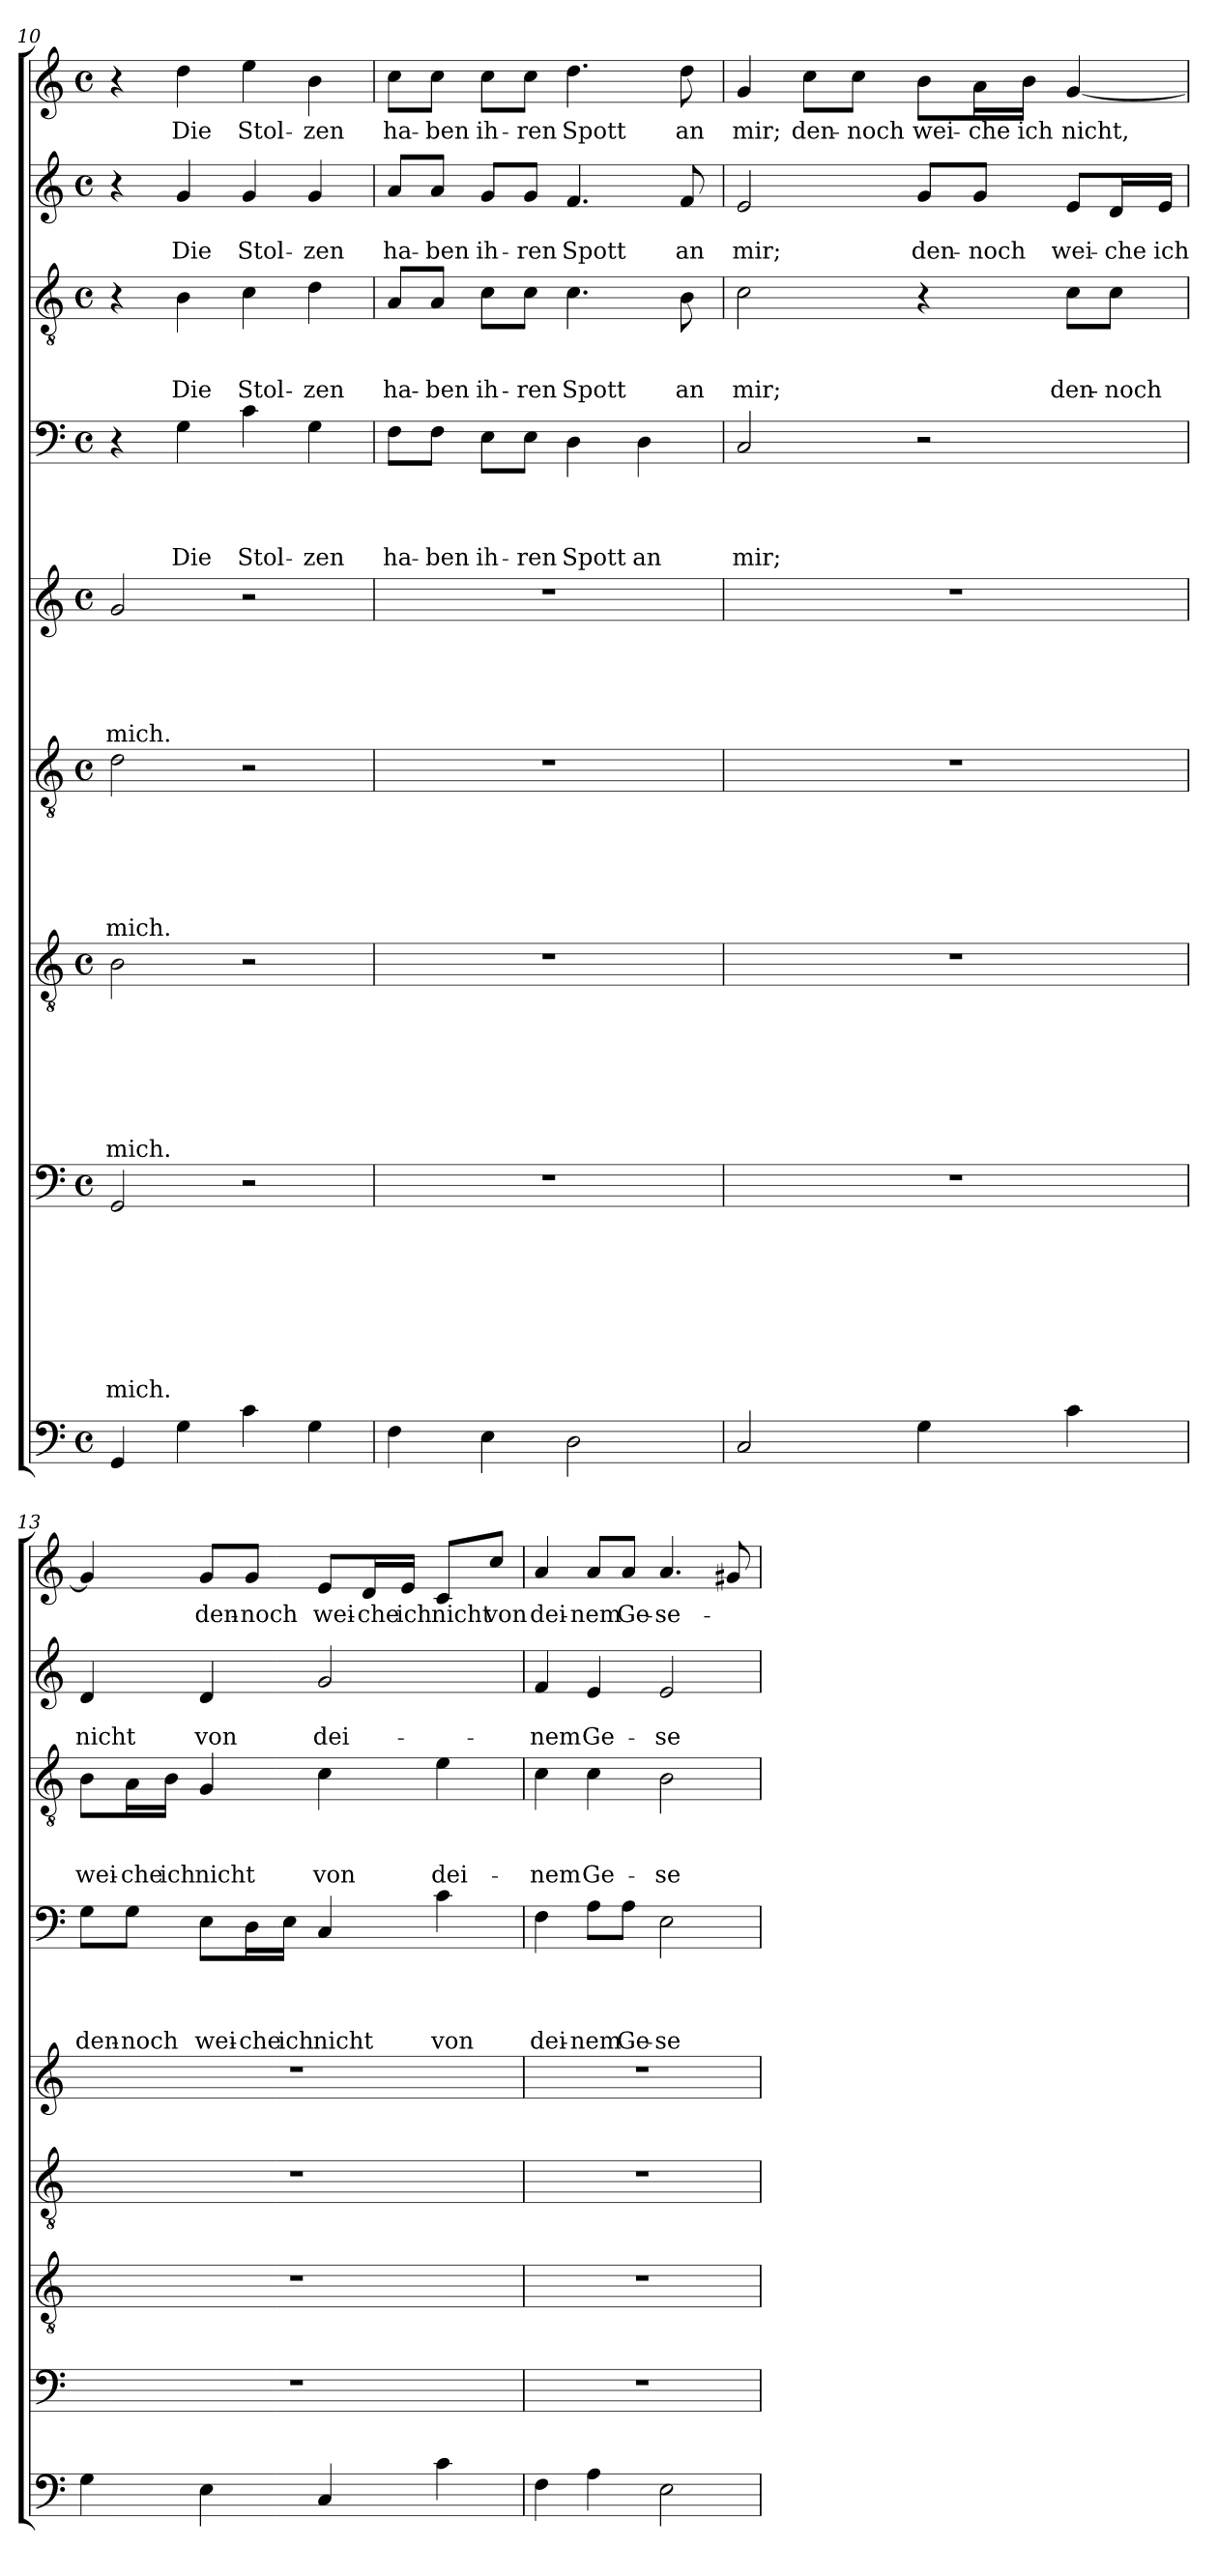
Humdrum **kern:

**kern	**kern	**text	**text	**text	**text	**text	**text	**text	**text	**kern	**text	**text	**text	**text	**text	**text	**text	**kern	**text	**text	**text	**text	**text	**text	**kern	**text	**text	**text	**text	**text	**kern	**text	**text	**text	**text	**kern	**text	**text	**text	**kern	**text	**text	**kern	**text
*part9	*part8	*part8	*part8	*part8	*part8	*part8	*part8	*part8	*part8	*part7	*part7	*part7	*part7	*part7	*part7	*part7	*part7	*part6	*part6	*part6	*part6	*part6	*part6	*part6	*part5	*part5	*part5	*part5	*part5	*part5	*part4	*part4	*part4	*part4	*part4	*part3	*part3	*part3	*part3	*part2	*part2	*part2	*part1	*part1
*staff9	*staff8	*staff8	*staff8	*staff8	*staff8	*staff8	*staff8	*staff8	*staff8	*staff7	*staff7	*staff7	*staff7	*staff7	*staff7	*staff7	*staff7	*staff6	*staff6	*staff6	*staff6	*staff6	*staff6	*staff6	*staff5	*staff5	*staff5	*staff5	*staff5	*staff5	*staff4	*staff4	*staff4	*staff4	*staff4	*staff3	*staff3	*staff3	*staff3	*staff2	*staff2	*staff2	*staff1	*staff1
*clefF4	*clefF4	*	*	*	*	*	*	*	*	*clefGv2	*	*	*	*	*	*	*	*clefGv2	*	*	*	*	*	*	*clefG2	*	*	*	*	*	*clefF4	*	*	*	*	*clefGv2	*	*	*	*clefG2	*	*	*clefG2	*
*k[]	*k[]	*	*	*	*	*	*	*	*	*k[]	*	*	*	*	*	*	*	*k[]	*	*	*	*	*	*	*k[]	*	*	*	*	*	*k[]	*	*	*	*	*k[]	*	*	*	*k[]	*	*	*k[]	*
*C:	*C:	*	*	*	*	*	*	*	*	*C:	*	*	*	*	*	*	*	*C:	*	*	*	*	*	*	*C:	*	*	*	*	*	*C:	*	*	*	*	*C:	*	*	*	*C:	*	*	*C:	*
*M4/4	*M4/4	*	*	*	*	*	*	*	*	*M4/4	*	*	*	*	*	*	*	*M4/4	*	*	*	*	*	*	*M4/4	*	*	*	*	*	*M4/4	*	*	*	*	*M4/4	*	*	*	*M4/4	*	*	*M4/4	*
*met(c)	*met(c)	*	*	*	*	*	*	*	*	*met(c)	*	*	*	*	*	*	*	*met(c)	*	*	*	*	*	*	*met(c)	*	*	*	*	*	*met(c)	*	*	*	*	*met(c)	*	*	*	*met(c)	*	*	*met(c)	*
=10	=10	=10	=10	=10	=10	=10	=10	=10	=10	=10	=10	=10	=10	=10	=10	=10	=10	=10	=10	=10	=10	=10	=10	=10	=10	=10	=10	=10	=10	=10	=10	=10	=10	=10	=10	=10	=10	=10	=10	=10	=10	=10	=10	=10
!	!	!	!	!	!	!	!	!	!LO:LY:b	!	!	!	!	!	!	!	!LO:LY:b	!	!	!	!	!	!	!LO:LY:b	!	!	!	!	!	!LO:LY:b	!	!	!	!	!	!	!	!	!	!	!	!	!	!
4GG/	2GG/	.	.	.	.	.	.	.	mich.	2B\	.	.	.	.	.	.	mich.	2d\	.	.	.	.	.	mich.	2g/	.	.	.	.	mich.	4r	.	.	.	.	4r	.	.	.	4r	.	.	4r	.
!	!	!	!	!	!	!	!	!	!	!	!	!	!	!	!	!	!	!	!	!	!	!	!	!	!	!	!	!	!	!	!	!	!	!	!LO:LY:b	!	!	!	!LO:LY:b	!	!	!LO:LY:b	!	!LO:LY:b
4G\	.	.	.	.	.	.	.	.	.	.	.	.	.	.	.	.	.	.	.	.	.	.	.	.	.	.	.	.	.	.	4G\	.	.	.	Die	4B\	.	.	Die	4g/	.	Die	4dd\	Die
!	!	!	!	!	!	!	!	!	!	!	!	!	!	!	!	!	!	!	!	!	!	!	!	!	!	!	!	!	!	!	!	!	!	!	!LO:LY:b	!	!	!	!LO:LY:b	!	!	!LO:LY:b	!	!LO:LY:b
4c\	2r	.	.	.	.	.	.	.	.	2r	.	.	.	.	.	.	.	2r	.	.	.	.	.	.	2r	.	.	.	.	.	4c\	.	.	.	Stol-	4c\	.	.	Stol-	4g/	.	Stol-	4ee\	Stol-
!	!	!	!	!	!	!	!	!	!	!	!	!	!	!	!	!	!	!	!	!	!	!	!	!	!	!	!	!	!	!	!	!	!	!	!LO:LY:b	!	!	!	!LO:LY:b	!	!	!LO:LY:b	!	!LO:LY:b
4G\	.	.	.	.	.	.	.	.	.	.	.	.	.	.	.	.	.	.	.	.	.	.	.	.	.	.	.	.	.	.	4G\	.	.	.	-zen	4d\	.	.	-zen	4g/	.	-zen	4b\	-zen
=11	=11	=11	=11	=11	=11	=11	=11	=11	=11	=11	=11	=11	=11	=11	=11	=11	=11	=11	=11	=11	=11	=11	=11	=11	=11	=11	=11	=11	=11	=11	=11	=11	=11	=11	=11	=11	=11	=11	=11	=11	=11	=11	=11	=11
!	!	!	!	!	!	!	!	!	!	!	!	!	!	!	!	!	!	!	!	!	!	!	!	!	!	!	!	!	!	!	!	!	!	!	!LO:LY:b	!	!	!	!LO:LY:b	!	!	!LO:LY:b	!	!LO:LY:b
4F\	1r	.	.	.	.	.	.	.	.	1r	.	.	.	.	.	.	.	1r	.	.	.	.	.	.	1r	.	.	.	.	.	8F\L	.	.	.	ha-	8A/L	.	.	ha-	8a/L	.	ha-	8cc\L	ha-
!	!	!	!	!	!	!	!	!	!	!	!	!	!	!	!	!	!	!	!	!	!	!	!	!	!	!	!	!	!	!	!	!	!	!	!LO:LY:b	!	!	!	!LO:LY:b	!	!	!LO:LY:b	!	!LO:LY:b
.	.	.	.	.	.	.	.	.	.	.	.	.	.	.	.	.	.	.	.	.	.	.	.	.	.	.	.	.	.	.	8F\J	.	.	.	-ben	8A/J	.	.	-ben	8a/J	.	-ben	8cc\J	-ben
!	!	!	!	!	!	!	!	!	!	!	!	!	!	!	!	!	!	!	!	!	!	!	!	!	!	!	!	!	!	!	!	!	!	!	!LO:LY:b	!	!	!	!LO:LY:b	!	!	!LO:LY:b	!	!LO:LY:b
4E\	.	.	.	.	.	.	.	.	.	.	.	.	.	.	.	.	.	.	.	.	.	.	.	.	.	.	.	.	.	.	8E\L	.	.	.	ih-	8c\L	.	.	ih-	8g/L	.	ih-	8cc\L	ih-
!	!	!	!	!	!	!	!	!	!	!	!	!	!	!	!	!	!	!	!	!	!	!	!	!	!	!	!	!	!	!	!	!	!	!	!LO:LY:b	!	!	!	!LO:LY:b	!	!	!LO:LY:b	!	!LO:LY:b
.	.	.	.	.	.	.	.	.	.	.	.	.	.	.	.	.	.	.	.	.	.	.	.	.	.	.	.	.	.	.	8E\J	.	.	.	-ren	8c\J	.	.	-ren	8g/J	.	-ren	8cc\J	-ren
!	!	!	!	!	!	!	!	!	!	!	!	!	!	!	!	!	!	!	!	!	!	!	!	!	!	!	!	!	!	!	!	!	!	!	!LO:LY:b	!	!	!	!LO:LY:b	!	!	!LO:LY:b	!	!LO:LY:b
2D\	.	.	.	.	.	.	.	.	.	.	.	.	.	.	.	.	.	.	.	.	.	.	.	.	.	.	.	.	.	.	4D\	.	.	.	Spott	4.c\	.	.	Spott	4.f/	.	Spott	4.dd\	Spott
!	!	!	!	!	!	!	!	!	!	!	!	!	!	!	!	!	!	!	!	!	!	!	!	!	!	!	!	!	!	!	!	!	!	!	!LO:LY:b	!	!	!	!	!	!	!	!	!
.	.	.	.	.	.	.	.	.	.	.	.	.	.	.	.	.	.	.	.	.	.	.	.	.	.	.	.	.	.	.	4D\	.	.	.	an	.	.	.	.	.	.	.	.	.
!	!	!	!	!	!	!	!	!	!	!	!	!	!	!	!	!	!	!	!	!	!	!	!	!	!	!	!	!	!	!	!	!	!	!	!	!	!	!	!LO:LY:b	!	!	!LO:LY:b	!	!LO:LY:b
.	.	.	.	.	.	.	.	.	.	.	.	.	.	.	.	.	.	.	.	.	.	.	.	.	.	.	.	.	.	.	.	.	.	.	.	8B\	.	.	an	8f/	.	an	8dd\	an
=12	=12	=12	=12	=12	=12	=12	=12	=12	=12	=12	=12	=12	=12	=12	=12	=12	=12	=12	=12	=12	=12	=12	=12	=12	=12	=12	=12	=12	=12	=12	=12	=12	=12	=12	=12	=12	=12	=12	=12	=12	=12	=12	=12	=12
!	!	!	!	!	!	!	!	!	!	!	!	!	!	!	!	!	!	!	!	!	!	!	!	!	!	!	!	!	!	!	!	!	!	!	!LO:LY:b	!	!	!	!LO:LY:b	!	!	!LO:LY:b	!	!LO:LY:b
2C/	1r	.	.	.	.	.	.	.	.	1r	.	.	.	.	.	.	.	1r	.	.	.	.	.	.	1r	.	.	.	.	.	2C/	.	.	.	mir;	2c\	.	.	mir;	2e/	.	mir;	4g/	mir;
!	!	!	!	!	!	!	!	!	!	!	!	!	!	!	!	!	!	!	!	!	!	!	!	!	!	!	!	!	!	!	!	!	!	!	!	!	!	!	!	!	!	!	!	!LO:LY:b
.	.	.	.	.	.	.	.	.	.	.	.	.	.	.	.	.	.	.	.	.	.	.	.	.	.	.	.	.	.	.	.	.	.	.	.	.	.	.	.	.	.	.	8cc\L	den-
!	!	!	!	!	!	!	!	!	!	!	!	!	!	!	!	!	!	!	!	!	!	!	!	!	!	!	!	!	!	!	!	!	!	!	!	!	!	!	!	!	!	!	!	!LO:LY:b
.	.	.	.	.	.	.	.	.	.	.	.	.	.	.	.	.	.	.	.	.	.	.	.	.	.	.	.	.	.	.	.	.	.	.	.	.	.	.	.	.	.	.	8cc\J	-noch
!	!	!	!	!	!	!	!	!	!	!	!	!	!	!	!	!	!	!	!	!	!	!	!	!	!	!	!	!	!	!	!	!	!	!	!	!	!	!	!	!	!	!LO:LY:b	!	!LO:LY:b
4G\	.	.	.	.	.	.	.	.	.	.	.	.	.	.	.	.	.	.	.	.	.	.	.	.	.	.	.	.	.	.	2r	.	.	.	.	4r	.	.	.	8g/L	.	den-	8b\L	wei-
!	!	!	!	!	!	!	!	!	!	!	!	!	!	!	!	!	!	!	!	!	!	!	!	!	!	!	!	!	!	!	!	!	!	!	!	!	!	!	!	!	!	!LO:LY:b	!	!LO:LY:b
.	.	.	.	.	.	.	.	.	.	.	.	.	.	.	.	.	.	.	.	.	.	.	.	.	.	.	.	.	.	.	.	.	.	.	.	.	.	.	.	8g/J	.	-noch	16a\L	-che
!	!	!	!	!	!	!	!	!	!	!	!	!	!	!	!	!	!	!	!	!	!	!	!	!	!	!	!	!	!	!	!	!	!	!	!	!	!	!	!	!	!	!	!	!LO:LY:b
.	.	.	.	.	.	.	.	.	.	.	.	.	.	.	.	.	.	.	.	.	.	.	.	.	.	.	.	.	.	.	.	.	.	.	.	.	.	.	.	.	.	.	16b\JJ	ich
!	!	!	!	!	!	!	!	!	!	!	!	!	!	!	!	!	!	!	!	!	!	!	!	!	!	!	!	!	!	!	!	!	!	!	!	!	!	!	!LO:LY:b	!	!	!LO:LY:b	!	!LO:LY:b
4c\	.	.	.	.	.	.	.	.	.	.	.	.	.	.	.	.	.	.	.	.	.	.	.	.	.	.	.	.	.	.	.	.	.	.	.	8c\L	.	.	den-	8e/L	.	wei-	[4g/	nicht,
!	!	!	!	!	!	!	!	!	!	!	!	!	!	!	!	!	!	!	!	!	!	!	!	!	!	!	!	!	!	!	!	!	!	!	!	!	!	!	!LO:LY:b	!	!	!LO:LY:b	!	!
.	.	.	.	.	.	.	.	.	.	.	.	.	.	.	.	.	.	.	.	.	.	.	.	.	.	.	.	.	.	.	.	.	.	.	.	8c\J	.	.	-noch	16d/L	.	-che	.	.
!	!	!	!	!	!	!	!	!	!	!	!	!	!	!	!	!	!	!	!	!	!	!	!	!	!	!	!	!	!	!	!	!	!	!	!	!	!	!	!	!	!	!LO:LY:b	!	!
.	.	.	.	.	.	.	.	.	.	.	.	.	.	.	.	.	.	.	.	.	.	.	.	.	.	.	.	.	.	.	.	.	.	.	.	.	.	.	.	16e/JJ	.	ich	.	.
!!LO:LB:g=z
=13	=13	=13	=13	=13	=13	=13	=13	=13	=13	=13	=13	=13	=13	=13	=13	=13	=13	=13	=13	=13	=13	=13	=13	=13	=13	=13	=13	=13	=13	=13	=13	=13	=13	=13	=13	=13	=13	=13	=13	=13	=13	=13	=13	=13
!	!	!	!	!	!	!	!	!	!	!	!	!	!	!	!	!	!	!	!	!	!	!	!	!	!	!	!	!	!	!	!	!	!	!	!LO:LY:b	!	!	!	!LO:LY:b	!	!	!LO:LY:b	!	!
4G\	1r	.	.	.	.	.	.	.	.	1r	.	.	.	.	.	.	.	1r	.	.	.	.	.	.	1r	.	.	.	.	.	8G\L	.	.	.	den-	8B\L	.	.	wei-	4d/	.	nicht	4g/]	.
!	!	!	!	!	!	!	!	!	!	!	!	!	!	!	!	!	!	!	!	!	!	!	!	!	!	!	!	!	!	!	!	!	!	!	!LO:LY:b	!	!	!	!LO:LY:b	!	!	!	!	!
.	.	.	.	.	.	.	.	.	.	.	.	.	.	.	.	.	.	.	.	.	.	.	.	.	.	.	.	.	.	.	8G\J	.	.	.	-noch	16A\L	.	.	-che	.	.	.	.	.
!	!	!	!	!	!	!	!	!	!	!	!	!	!	!	!	!	!	!	!	!	!	!	!	!	!	!	!	!	!	!	!	!	!	!	!	!	!	!	!LO:LY:b	!	!	!	!	!
.	.	.	.	.	.	.	.	.	.	.	.	.	.	.	.	.	.	.	.	.	.	.	.	.	.	.	.	.	.	.	.	.	.	.	.	16B\JJ	.	.	ich	.	.	.	.	.
!	!	!	!	!	!	!	!	!	!	!	!	!	!	!	!	!	!	!	!	!	!	!	!	!	!	!	!	!	!	!	!	!	!	!	!LO:LY:b	!	!	!	!LO:LY:b	!	!	!LO:LY:b	!	!LO:LY:b
4E\	.	.	.	.	.	.	.	.	.	.	.	.	.	.	.	.	.	.	.	.	.	.	.	.	.	.	.	.	.	.	8E\L	.	.	.	wei-	4G/	.	.	nicht	4d/	.	von	8g/L	den-
!	!	!	!	!	!	!	!	!	!	!	!	!	!	!	!	!	!	!	!	!	!	!	!	!	!	!	!	!	!	!	!	!	!	!	!LO:LY:b	!	!	!	!	!	!	!	!	!LO:LY:b
.	.	.	.	.	.	.	.	.	.	.	.	.	.	.	.	.	.	.	.	.	.	.	.	.	.	.	.	.	.	.	16D\L	.	.	.	-che	.	.	.	.	.	.	.	8g/J	-noch
!	!	!	!	!	!	!	!	!	!	!	!	!	!	!	!	!	!	!	!	!	!	!	!	!	!	!	!	!	!	!	!	!	!	!	!LO:LY:b	!	!	!	!	!	!	!	!	!
.	.	.	.	.	.	.	.	.	.	.	.	.	.	.	.	.	.	.	.	.	.	.	.	.	.	.	.	.	.	.	16E\JJ	.	.	.	ich	.	.	.	.	.	.	.	.	.
!	!	!	!	!	!	!	!	!	!	!	!	!	!	!	!	!	!	!	!	!	!	!	!	!	!	!	!	!	!	!	!	!	!	!	!LO:LY:b	!	!	!	!LO:LY:b	!	!	!LO:LY:b	!	!LO:LY:b
4C/	.	.	.	.	.	.	.	.	.	.	.	.	.	.	.	.	.	.	.	.	.	.	.	.	.	.	.	.	.	.	4C/	.	.	.	nicht	4c\	.	.	von	2g/	.	dei-	8e/L	wei-
!	!	!	!	!	!	!	!	!	!	!	!	!	!	!	!	!	!	!	!	!	!	!	!	!	!	!	!	!	!	!	!	!	!	!	!	!	!	!	!	!	!	!	!	!LO:LY:b
.	.	.	.	.	.	.	.	.	.	.	.	.	.	.	.	.	.	.	.	.	.	.	.	.	.	.	.	.	.	.	.	.	.	.	.	.	.	.	.	.	.	.	16d/L	-che
!	!	!	!	!	!	!	!	!	!	!	!	!	!	!	!	!	!	!	!	!	!	!	!	!	!	!	!	!	!	!	!	!	!	!	!	!	!	!	!	!	!	!	!	!LO:LY:b
.	.	.	.	.	.	.	.	.	.	.	.	.	.	.	.	.	.	.	.	.	.	.	.	.	.	.	.	.	.	.	.	.	.	.	.	.	.	.	.	.	.	.	16e/JJ	ich
!	!	!	!	!	!	!	!	!	!	!	!	!	!	!	!	!	!	!	!	!	!	!	!	!	!	!	!	!	!	!	!	!	!	!	!LO:LY:b	!	!	!	!LO:LY:b	!	!	!	!	!LO:LY:b
4c\	.	.	.	.	.	.	.	.	.	.	.	.	.	.	.	.	.	.	.	.	.	.	.	.	.	.	.	.	.	.	4c\	.	.	.	von	4e\	.	.	dei-	.	.	.	8c/L	nicht
!	!	!	!	!	!	!	!	!	!	!	!	!	!	!	!	!	!	!	!	!	!	!	!	!	!	!	!	!	!	!	!	!	!	!	!	!	!	!	!	!	!	!	!	!LO:LY:b
.	.	.	.	.	.	.	.	.	.	.	.	.	.	.	.	.	.	.	.	.	.	.	.	.	.	.	.	.	.	.	.	.	.	.	.	.	.	.	.	.	.	.	8cc/J	von
=14	=14	=14	=14	=14	=14	=14	=14	=14	=14	=14	=14	=14	=14	=14	=14	=14	=14	=14	=14	=14	=14	=14	=14	=14	=14	=14	=14	=14	=14	=14	=14	=14	=14	=14	=14	=14	=14	=14	=14	=14	=14	=14	=14	=14
!	!	!	!	!	!	!	!	!	!	!	!	!	!	!	!	!	!	!	!	!	!	!	!	!	!	!	!	!	!	!	!	!	!	!	!LO:LY:b	!	!	!	!LO:LY:b	!	!	!LO:LY:b	!	!LO:LY:b
4F\	1r	.	.	.	.	.	.	.	.	1r	.	.	.	.	.	.	.	1r	.	.	.	.	.	.	1r	.	.	.	.	.	4F\	.	.	.	dei-	4c\	.	.	-nem	4f/	.	-nem	4a/	dei-
!	!	!	!	!	!	!	!	!	!	!	!	!	!	!	!	!	!	!	!	!	!	!	!	!	!	!	!	!	!	!	!	!	!	!	!LO:LY:b	!	!	!	!LO:LY:b	!	!	!LO:LY:b	!	!LO:LY:b
4A\	.	.	.	.	.	.	.	.	.	.	.	.	.	.	.	.	.	.	.	.	.	.	.	.	.	.	.	.	.	.	8A\L	.	.	.	-nem	4c\	.	.	Ge-	4e/	.	Ge-	8a/L	-nem
!	!	!	!	!	!	!	!	!	!	!	!	!	!	!	!	!	!	!	!	!	!	!	!	!	!	!	!	!	!	!	!	!	!	!	!LO:LY:b	!	!	!	!	!	!	!	!	!LO:LY:b
.	.	.	.	.	.	.	.	.	.	.	.	.	.	.	.	.	.	.	.	.	.	.	.	.	.	.	.	.	.	.	8A\J	.	.	.	Ge-	.	.	.	.	.	.	.	8a/J	Ge-
!	!	!	!	!	!	!	!	!	!	!	!	!	!	!	!	!	!	!	!	!	!	!	!	!	!	!	!	!	!	!	!	!	!	!	!LO:LY:b	!	!	!	!LO:LY:b	!	!	!LO:LY:b	!	!LO:LY:b
2E\	.	.	.	.	.	.	.	.	.	.	.	.	.	.	.	.	.	.	.	.	.	.	.	.	.	.	.	.	.	.	2E\	.	.	.	-se-	2B\	.	.	-se-	2e/	.	-se-	4.a/	-se-
.	.	.	.	.	.	.	.	.	.	.	.	.	.	.	.	.	.	.	.	.	.	.	.	.	.	.	.	.	.	.	.	.	.	.	.	.	.	.	.	.	.	.	8g#X/	.
=	=	=	=	=	=	=	=	=	=	=	=	=	=	=	=	=	=	=	=	=	=	=	=	=	=	=	=	=	=	=	=	=	=	=	=	=	=	=	=	=	=	=	=	=
*-	*-	*-	*-	*-	*-	*-	*-	*-	*-	*-	*-	*-	*-	*-	*-	*-	*-	*-	*-	*-	*-	*-	*-	*-	*-	*-	*-	*-	*-	*-	*-	*-	*-	*-	*-	*-	*-	*-	*-	*-	*-	*-	*-	*-
